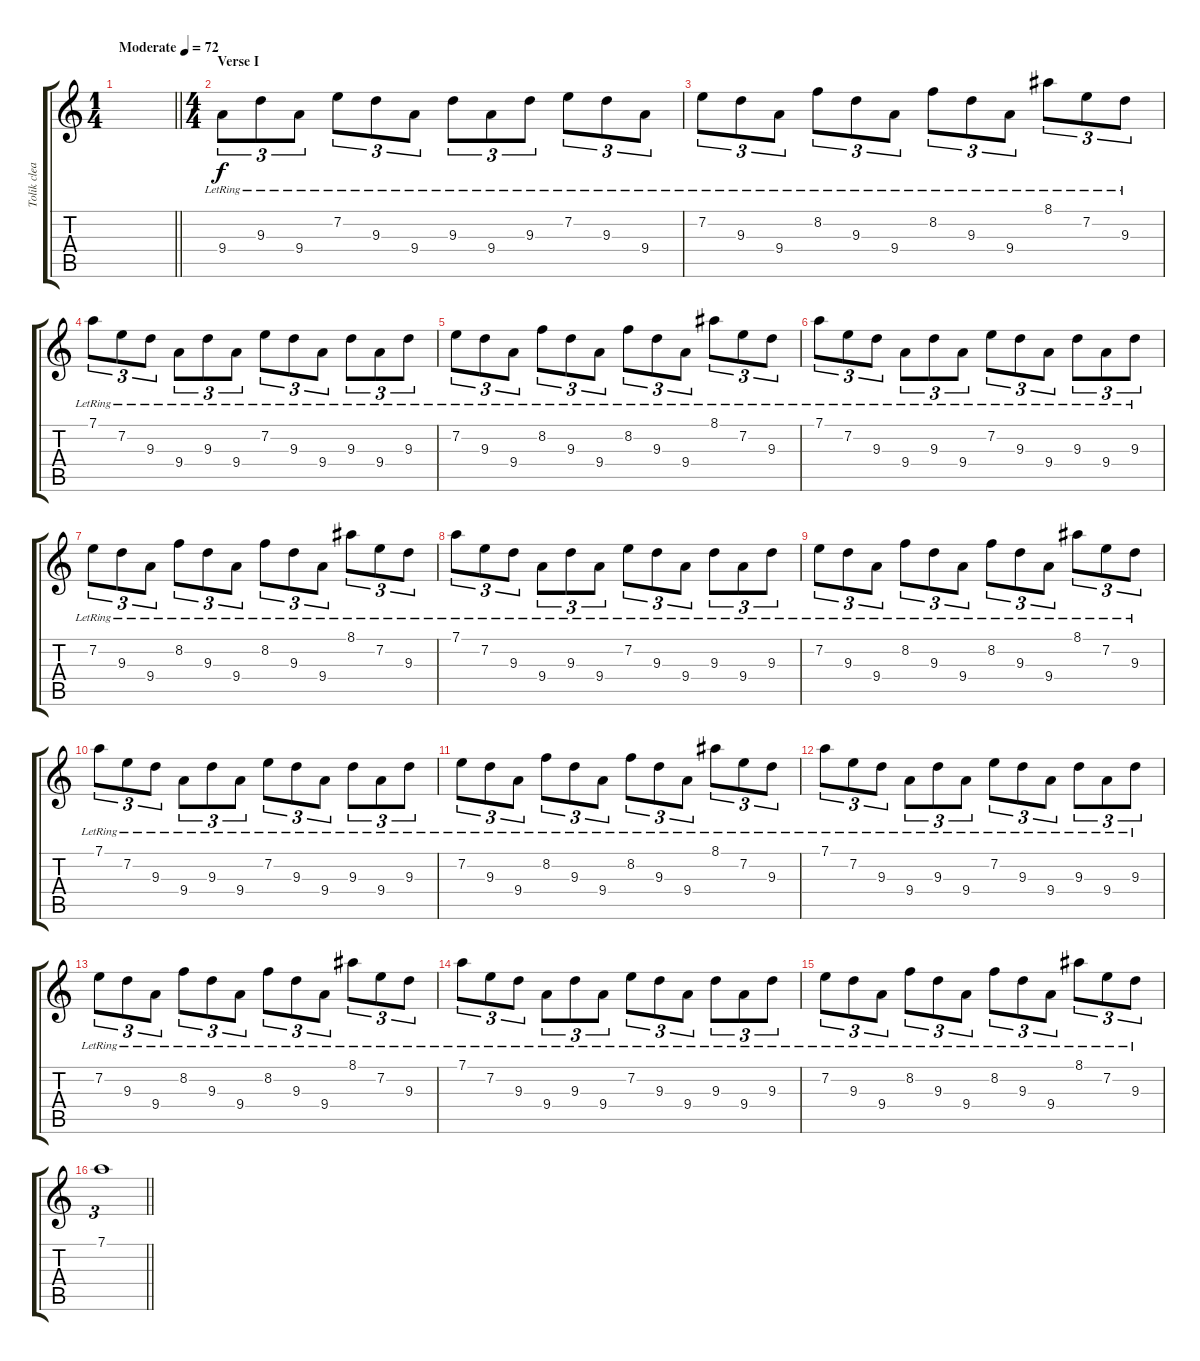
\track ("Tolik clean" "Tolik clea") {instrument electricguitarclean}
\staff {score tabs}
\tuning (D4 A3 F3 C3 G2 C2) {hide}
\ts (1 4)
\tempo (72 "Moderate")
\clef g2
\barLineRight lightlight
\ks c
|
\ts (4 4)
\section ("" "Verse I")
9.4{lr}.8{tu (3 2)} 9.3{lr}.8{tu (3 2)} 9.4{lr}.8{tu (3 2)} 7.2{lr}.8{tu (3 2)} 9.3{lr}.8{tu (3 2)} 9.4{lr}.8{tu (3 2)} 9.3{lr}.8{tu (3 2)} 9.4{lr}.8{tu (3 2)} 9.3{lr}.8{tu (3 2)} 7.2{lr}.8{tu (3 2)} 9.3{lr}.8{tu (3 2)} 9.4{lr}.8{tu (3 2)} |
7.2{lr}.8{tu (3 2)} 9.3{lr}.8{tu (3 2)} 9.4{lr}.8{tu (3 2)} 8.2{lr}.8{tu (3 2)} 9.3{lr}.8{tu (3 2)} 9.4{lr}.8{tu (3 2)} 8.2{lr}.8{tu (3 2)} 9.3{lr}.8{tu (3 2)} 9.4{lr}.8{tu (3 2)} 8.1{lr}.8{tu (3 2)} 7.2{lr}.8{tu (3 2)} 9.3{lr}.8{tu (3 2)} |
7.1{lr}.8{tu (3 2)} 7.2{lr}.8{tu (3 2)} 9.3{lr}.8{tu (3 2)} 9.4{lr}.8{tu (3 2)} 9.3{lr}.8{tu (3 2)} 9.4{lr}.8{tu (3 2)} 7.2{lr}.8{tu (3 2)} 9.3{lr}.8{tu (3 2)} 9.4{lr}.8{tu (3 2)} 9.3{lr}.8{tu (3 2)} 9.4{lr}.8{tu (3 2)} 9.3{lr}.8{tu (3 2)} |
7.2{lr}.8{tu (3 2)} 9.3{lr}.8{tu (3 2)} 9.4{lr}.8{tu (3 2)} 8.2{lr}.8{tu (3 2)} 9.3{lr}.8{tu (3 2)} 9.4{lr}.8{tu (3 2)} 8.2{lr}.8{tu (3 2)} 9.3{lr}.8{tu (3 2)} 9.4{lr}.8{tu (3 2)} 8.1{lr}.8{tu (3 2)} 7.2{lr}.8{tu (3 2)} 9.3{lr}.8{tu (3 2)} |
7.1{lr}.8{tu (3 2)} 7.2{lr}.8{tu (3 2)} 9.3{lr}.8{tu (3 2)} 9.4{lr}.8{tu (3 2)} 9.3{lr}.8{tu (3 2)} 9.4{lr}.8{tu (3 2)} 7.2{lr}.8{tu (3 2)} 9.3{lr}.8{tu (3 2)} 9.4{lr}.8{tu (3 2)} 9.3{lr}.8{tu (3 2)} 9.4{lr}.8{tu (3 2)} 9.3{lr}.8{tu (3 2)} |
7.2{lr}.8{tu (3 2)} 9.3{lr}.8{tu (3 2)} 9.4{lr}.8{tu (3 2)} 8.2{lr}.8{tu (3 2)} 9.3{lr}.8{tu (3 2)} 9.4{lr}.8{tu (3 2)} 8.2{lr}.8{tu (3 2)} 9.3{lr}.8{tu (3 2)} 9.4{lr}.8{tu (3 2)} 8.1{lr}.8{tu (3 2)} 7.2{lr}.8{tu (3 2)} 9.3{lr}.8{tu (3 2)} |
7.1{lr}.8{tu (3 2)} 7.2{lr}.8{tu (3 2)} 9.3{lr}.8{tu (3 2)} 9.4{lr}.8{tu (3 2)} 9.3{lr}.8{tu (3 2)} 9.4{lr}.8{tu (3 2)} 7.2{lr}.8{tu (3 2)} 9.3{lr}.8{tu (3 2)} 9.4{lr}.8{tu (3 2)} 9.3{lr}.8{tu (3 2)} 9.4{lr}.8{tu (3 2)} 9.3{lr}.8{tu (3 2)} |
7.2{lr}.8{tu (3 2)} 9.3{lr}.8{tu (3 2)} 9.4{lr}.8{tu (3 2)} 8.2{lr}.8{tu (3 2)} 9.3{lr}.8{tu (3 2)} 9.4{lr}.8{tu (3 2)} 8.2{lr}.8{tu (3 2)} 9.3{lr}.8{tu (3 2)} 9.4{lr}.8{tu (3 2)} 8.1{lr}.8{tu (3 2)} 7.2{lr}.8{tu (3 2)} 9.3{lr}.8{tu (3 2)} |
7.1{lr}.8{tu (3 2)} 7.2{lr}.8{tu (3 2)} 9.3{lr}.8{tu (3 2)} 9.4{lr}.8{tu (3 2)} 9.3{lr}.8{tu (3 2)} 9.4{lr}.8{tu (3 2)} 7.2{lr}.8{tu (3 2)} 9.3{lr}.8{tu (3 2)} 9.4{lr}.8{tu (3 2)} 9.3{lr}.8{tu (3 2)} 9.4{lr}.8{tu (3 2)} 9.3{lr}.8{tu (3 2)} |
7.2{lr}.8{tu (3 2)} 9.3{lr}.8{tu (3 2)} 9.4{lr}.8{tu (3 2)} 8.2{lr}.8{tu (3 2)} 9.3{lr}.8{tu (3 2)} 9.4{lr}.8{tu (3 2)} 8.2{lr}.8{tu (3 2)} 9.3{lr}.8{tu (3 2)} 9.4{lr}.8{tu (3 2)} 8.1{lr}.8{tu (3 2)} 7.2{lr}.8{tu (3 2)} 9.3{lr}.8{tu (3 2)} |
7.1{lr}.8{tu (3 2)} 7.2{lr}.8{tu (3 2)} 9.3{lr}.8{tu (3 2)} 9.4{lr}.8{tu (3 2)} 9.3{lr}.8{tu (3 2)} 9.4{lr}.8{tu (3 2)} 7.2{lr}.8{tu (3 2)} 9.3{lr}.8{tu (3 2)} 9.4{lr}.8{tu (3 2)} 9.3{lr}.8{tu (3 2)} 9.4{lr}.8{tu (3 2)} 9.3{lr}.8{tu (3 2)} |
7.2{lr}.8{tu (3 2)} 9.3{lr}.8{tu (3 2)} 9.4{lr}.8{tu (3 2)} 8.2{lr}.8{tu (3 2)} 9.3{lr}.8{tu (3 2)} 9.4{lr}.8{tu (3 2)} 8.2{lr}.8{tu (3 2)} 9.3{lr}.8{tu (3 2)} 9.4{lr}.8{tu (3 2)} 8.1{lr}.8{tu (3 2)} 7.2{lr}.8{tu (3 2)} 9.3{lr}.8{tu (3 2)} |
7.1{lr}.8{tu (3 2)} 7.2{lr}.8{tu (3 2)} 9.3{lr}.8{tu (3 2)} 9.4{lr}.8{tu (3 2)} 9.3{lr}.8{tu (3 2)} 9.4{lr}.8{tu (3 2)} 7.2{lr}.8{tu (3 2)} 9.3{lr}.8{tu (3 2)} 9.4{lr}.8{tu (3 2)} 9.3{lr}.8{tu (3 2)} 9.4{lr}.8{tu (3 2)} 9.3{lr}.8{tu (3 2)} |
7.2{lr}.8{tu (3 2)} 9.3{lr}.8{tu (3 2)} 9.4{lr}.8{tu (3 2)} 8.2{lr}.8{tu (3 2)} 9.3{lr}.8{tu (3 2)} 9.4{lr}.8{tu (3 2)} 8.2{lr}.8{tu (3 2)} 9.3{lr}.8{tu (3 2)} 9.4{lr}.8{tu (3 2)} 8.1{lr}.8{tu (3 2)} 7.2{lr}.8{tu (3 2)} 9.3{lr}.8{tu (3 2)} |
\barLineRight lightlight
7.1.1{tu (3 2)}
